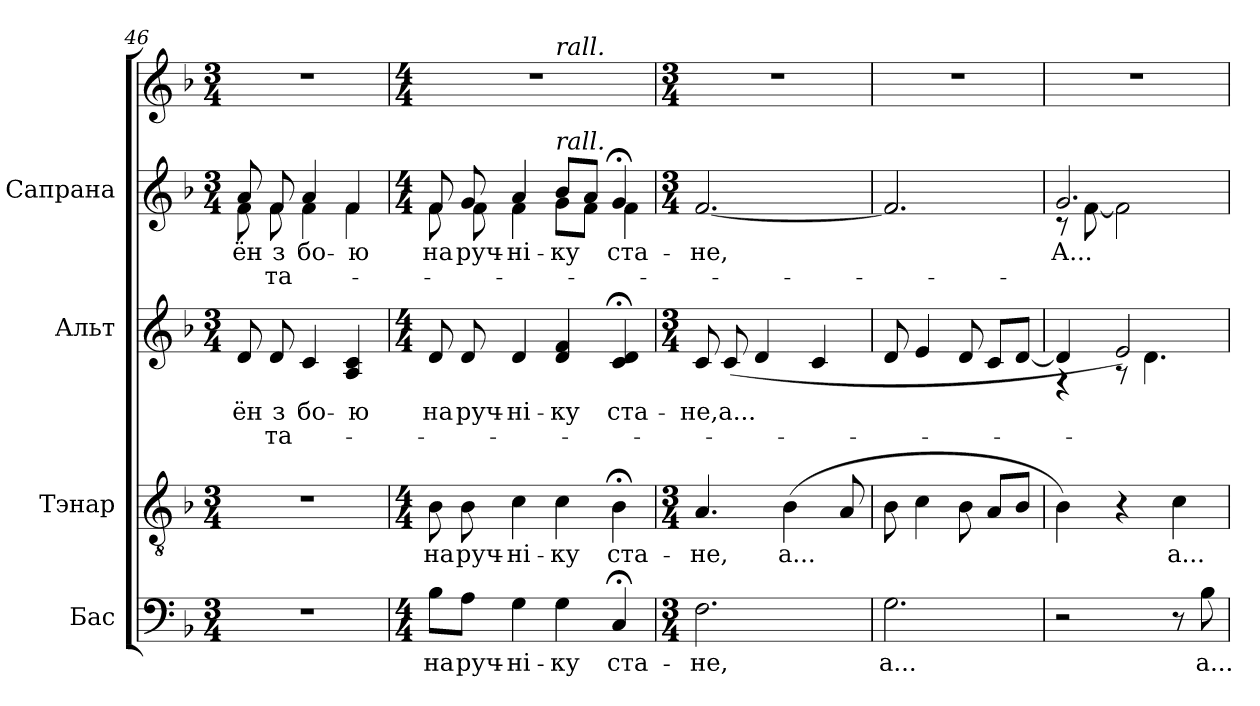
**kern	**text	**kern	**text	**kern	**text	**text	**kern	**text	**text	**kern
*part4	*part4	*part3	*part3	*part2	*part2	*part2	*part1	*part1	*part1	*part1
*staff5	*staff5	*staff4	*staff4	*staff3	*staff3	*staff3	*staff2	*staff2	*staff2	*staff1
*I"Бас	*	*I"Тэнар	*	*I"Альт	*	*	*I"Сапрана	*	*	*
*clefF4	*	*clefGv2	*	*clefG2	*	*	*clefG2	*	*	*clefG2
*	*	*ITrd7c12	*	*	*	*	*	*	*	*
*k[b-]	*	*k[b-]	*	*k[b-]	*	*	*k[b-]	*	*	*k[b-]
*F:	*	*F:	*	*F:	*	*	*F:	*	*	*F:
*M3/4	*	*M3/4	*	*M3/4	*	*	*M3/4	*	*	*M3/4
=46	=46	=46	=46	=46	=46	=46	=46	=46	=46	=46
!LO:N:vis=1	!	!LO:N:vis=1	!	!	!	!	!	!	!	!
!	!	!	!	!	!LO:LY:b:color=#000000	!	!	!	!	!
!	!	!	!	!	!	!	!	!LO:LY:b:color=#000000	!	!LO:N:vis=1
*	*	*	*	*	*	*	*^	*	*	*
2.r	.	2.r	.	8di/	ён	.	8ai/	8fi\	ён	.	2.r
!	!	!	!	!	!LO:LY:b:color=#000000	!LO:LY:b:color=#000000	!	!	!	!	!
!	!	!	!	!	!	!	!	!	!LO:LY:b:color=#000000	!LO:LY:b:color=#000000	!
.	.	.	.	8di/	з	та-	8fi/	8fi\	з	та-	.
!	!	!	!	!	!LO:LY:b:color=#000000	!	!	!	!	!	!
!	!	!	!	!	!	!	!	!	!LO:LY:b:color=#000000	!	!
.	.	.	.	4ci/	-бо-	.	4ai/	4fi\	-бо-	.	.
!	!	!	!	!	!LO:LY:b:color=#000000	!	!	!	!	!	!
!	!	!	!	!	!	!	!	!	!LO:LY:b:color=#000000	!	!
.	.	.	.	4Ai/ 4ci	-ю	.	4fi/	4fi\	-ю	.	.
!!LO:LB:g=z
=47	=47	=47	=47	=47	=47	=47	=47	=47	=47	=47	=47
*M4/4	*	*M4/4	*	*M4/4	*	*	*M4/4	*	*	*	*M4/4
!	!LO:LY:b:color=#000000	!	!	!	!	!	!	!	!	!	!
!	!	!	!LO:LY:b:color=#000000	!	!	!	!	!	!	!	!
!	!	!	!	!	!LO:LY:b:color=#000000	!	!	!	!	!	!
!	!	!	!	!	!	!	!	!	!LO:LY:b:color=#000000	!	!
*	*	*	*	*	*	*	*	*	*	*	*^
8B-i\L	на	8BB-i\	на	8di/	на	.	8fi/	8fi\	на	.	1r	2ryy
!	!LO:LY:b:color=#000000	!	!	!	!	!	!	!	!	!	!	!
!	!	!	!LO:LY:b:color=#000000	!	!	!	!	!	!	!	!	!
!	!	!	!	!	!LO:LY:b:color=#000000	!	!	!	!	!	!	!
!	!	!	!	!	!	!	!	!	!LO:LY:b:color=#000000	!	!	!
8Ai\J	руч-	8BB-i\	руч-	8di/	руч-	.	8gi/	8fi\	руч-	.	.	.
!	!LO:LY:b:color=#000000	!	!	!	!	!	!	!	!	!	!	!
!	!	!	!LO:LY:b:color=#000000	!	!	!	!	!	!	!	!	!
!	!	!	!	!	!LO:LY:b:color=#000000	!	!	!	!	!	!	!
!	!	!	!	!	!	!	!	!	!LO:LY:b:color=#000000	!	!	!
4Gi\	-ні-	4Ci\	-ні-	4di/	-ні-	.	4ai/	4fi\	-ні-	.	.	.
!	!LO:LY:b:color=#000000	!	!	!	!	!	!	!	!	!	!	!
!	!	!	!LO:LY:b:color=#000000	!	!	!	!	!	!	!	!	!
!	!	!	!	!	!LO:LY:b:color=#000000	!	!	!	!	!	!	!
!	!	!	!	!	!	!	!	!	!	!	!	!LO:TX:a:i:t=rall.
!	!	!	!	!	!	!	!LO:TX:a:i:t=rall.	!	!	!	!	!
!	!	!	!	!	!	!	!	!	!LO:LY:b:color=#000000	!	!	!
4Gi\	-ку	4Ci\	-ку	4di/ 4fi	-ку	.	8b-i/L	8gi\L	-ку	.	.	2ryy
.	.	.	.	.	.	.	8ai/J	8fi\J	.	.	.	.
!	!LO:LY:b:color=#000000	!	!	!	!	!	!	!	!	!	!	!
!	!	!	!LO:LY:b:color=#000000	!	!	!	!	!	!	!	!	!
!	!	!	!	!	!LO:LY:b:color=#000000	!	!	!	!	!	!	!
!	!	!	!	!	!	!	!	!	!LO:LY:b:color=#000000	!	!	!
4C;i/	ста-	4BB-;i\	ста-	4ci/; 4di;	ста-	.	4g;i/	4fi\	ста-	.	.	.
*	*	*	*	*	*	*	*v	*v	*	*	*	*
*	*	*	*	*	*	*	*	*	*	*v	*v
=48	=48	=48	=48	=48	=48	=48	=48	=48	=48	=48
*M3/4	*	*M3/4	*	*M3/4	*	*	*M3/4	*	*	*M3/4
*	*	*	*	*	*	*	*^	*	*	*^
!	!LO:LY:b:color=#000000	!	!	!	!	!	!	!	!	!	!	!
*	*	*	*	*	*	*	*v	*v	*	*	*	*
*	*	*	*	*	*	*	*	*	*	*v	*v
*	*	*	*	*	*	*	*^	*	*	*^
!	!	!	!LO:LY:b:color=#000000	!	!	!	!	!	!	!	!	!
*	*	*	*	*	*	*	*v	*v	*	*	*	*
*	*	*	*	*	*	*	*	*	*	*v	*v
*	*	*	*	*	*	*	*^	*	*	*^
!	!	!	!	!	!LO:LY:b:color=#000000	!	!	!	!	!	!	!
*	*	*	*	*	*	*	*v	*v	*	*	*	*
*	*	*	*	*	*	*	*	*	*	*v	*v
*	*	*	*	*	*	*	*^	*	*	*^
!	!	!	!	!	!	!	!	!	!	!	!LO:TX:a:B:t=a tempo	!
!	!	!	!	!	!	!	!LO:TX:a:B:t=a tempo	!	!	!	!	!
!	!	!	!	!	!	!	!	!	!LO:LY:b:color=#000000	!	!LO:N:vis=1	!
*	*	*	*	*	*	*	*v	*v	*	*	*	*
*	*	*	*	*	*	*	*	*	*	*v	*v
2.Fi\	-не,	4.AAi/	-не,	8ci/	-не,	.	[<2.fi/	-не,	.	2.r
!	!	!	!	!	!LO:LY:b:color=#000000	!	!	!	!	!
.	.	.	.	(8ci/	а...	.	.	.	.	.
.	.	.	.	4di/	.	.	.	.	.	.
!	!	!	!LO:LY:b:color=#000000	!	!	!	!	!	!	!
.	.	(4BB-i\	а...	.	.	.	.	.	.	.
.	.	.	.	4ci/	.	.	.	.	.	.
.	.	8AAi/	.	.	.	.	.	.	.	.
=49	=49	=49	=49	=49	=49	=49	=49	=49	=49	=49
!	!LO:LY:b:color=#000000	!	!	!	!	!	!	!	!	!LO:N:vis=1
2.Gi\	а...	8BB-i\	.	8di/	.	.	2.fi/]	.	.	2.r
.	.	4Ci\	.	4ei/	.	.	.	.	.	.
.	.	8BB-i\	.	8di/	.	.	.	.	.	.
.	.	8AAi/L	.	8ci/L	.	.	.	.	.	.
.	.	8BB-i/J	.	[<8di/J	.	.	.	.	.	.
=50	=50	=50	=50	=50	=50	=50	=50	=50	=50	=50
*	*	*	*	*^	*	*	*	*	*	*
!	!	!	!	!	!	!	!	!	!LO:LY:b:color=#000000	!	!LO:N:vis=1
*	*	*	*	*	*	*	*	*^	*	*	*
2r	.	4BB-i\)	.	4di/]	4r	.	.	2.gi/	8r	А...	.	2.r
.	.	.	.	.	.	.	.	.	[<8fi\	.	.	.
.	.	4r	.	2ei/)	8r	.	.	.	2fi\]	.	.	.
.	.	.	.	.	4.di\	.	.	.	.	.	.	.
!	!	!	!LO:LY:b:color=#000000	!	!	!	!	!	!	!	!	!
8r	.	4Ci\	а...	.	.	.	.	.	.	.	.	.
!	!LO:LY:b:color=#000000	!	!	!	!	!	!	!	!	!	!	!
8B-i\	а...	.	.	.	.	.	.	.	.	.	.	.
*	*	*	*	*v	*v	*	*	*	*	*	*	*
*	*	*	*	*	*	*	*v	*v	*	*	*
=	=	=	=	=	=	=	=	=	=	=
*-	*-	*-	*-	*-	*-	*-	*-	*-	*-	*-
